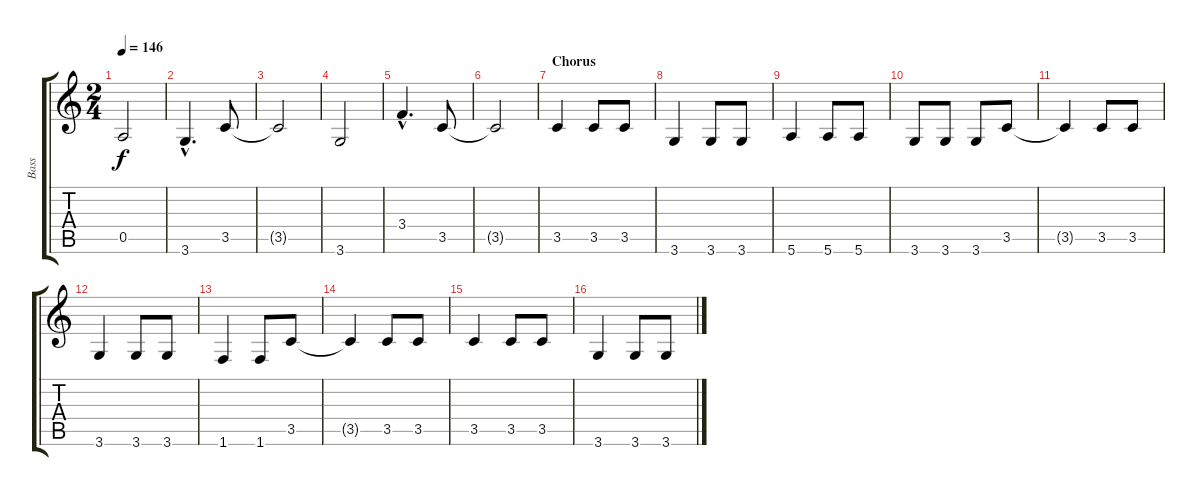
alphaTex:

\track ("Bass" "Bass") {instrument electricbassfinger}
\staff {score tabs}
\tuning (E4 B3 G3 D3 A2 E2) {hide}
\ts (2 4)
\tempo 146
\clef g2
\ks c
0.5.2{dy f} |
3.6{hac}.4{d} 3.5.8 |
3.5{t}.2 |
3.6.2 |
3.4{hac}.4{d} 3.5.8 |
3.5{t}.2 |
\section ("" "Chorus")
3.5.4 3.5.8 3.5.8 |
3.6.4 3.6.8 3.6.8 |
5.6.4 5.6.8 5.6.8 |
3.6.8 3.6.8 3.6.8 3.5.8 |
3.5{t}.4 3.5.8 3.5.8 |
3.6.4 3.6.8 3.6.8 |
1.6.4 1.6.8 3.5.8 |
3.5{t}.4 3.5.8 3.5.8 |
3.5.4 3.5.8 3.5.8 |
3.6.4 3.6.8 3.6.8
